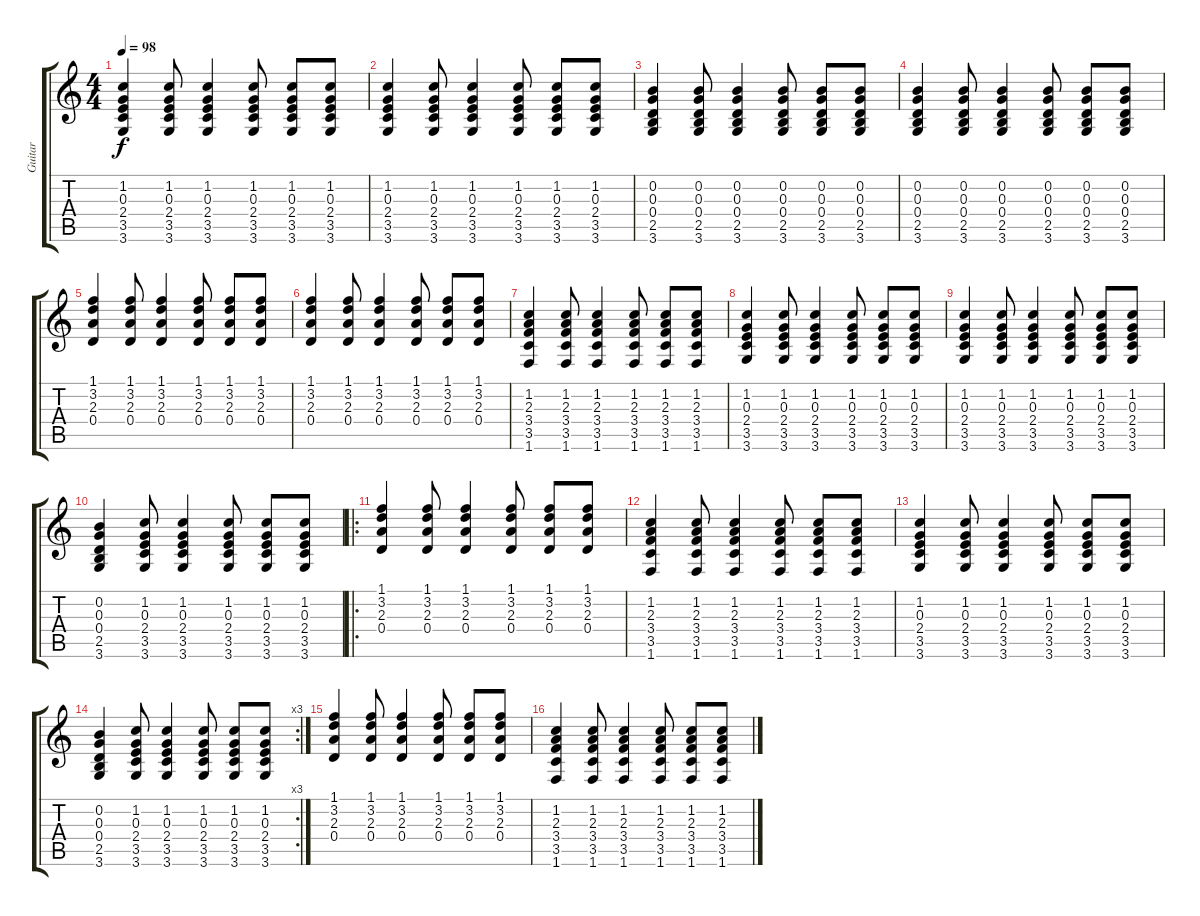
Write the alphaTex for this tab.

\track ("Guitar" "Guitar") {instrument acousticguitarsteel}
\staff {score tabs}
\tuning (E4 B3 G3 D3 A2 E2) {hide}
\ts (4 4)
\tempo 98
\clef g2
\ks c
(1.2 0.3 2.4 3.5 3.6).4{dy f} (1.2 0.3 2.4 3.5 3.6).8 (1.2 0.3 2.4 3.5 3.6).4 (1.2 0.3 2.4 3.5 3.6).8 (1.2 0.3 2.4 3.5 3.6).8 (1.2 0.3 2.4 3.5 3.6).8 |
(1.2 0.3 2.4 3.5 3.6).4 (1.2 0.3 2.4 3.5 3.6).8 (1.2 0.3 2.4 3.5 3.6).4 (1.2 0.3 2.4 3.5 3.6).8 (1.2 0.3 2.4 3.5 3.6).8 (1.2 0.3 2.4 3.5 3.6).8 |
(0.2 0.3 0.4 2.5 3.6).4 (0.2 0.3 0.4 2.5 3.6).8 (0.2 0.3 0.4 2.5 3.6).4 (0.2 0.3 0.4 2.5 3.6).8 (0.2 0.3 0.4 2.5 3.6).8 (0.2 0.3 0.4 2.5 3.6).8 |
(0.2 0.3 0.4 2.5 3.6).4 (0.2 0.3 0.4 2.5 3.6).8 (0.2 0.3 0.4 2.5 3.6).4 (0.2 0.3 0.4 2.5 3.6).8 (0.2 0.3 0.4 2.5 3.6).8 (0.2 0.3 0.4 2.5 3.6).8 |
(1.1 3.2 2.3 0.4).4 (1.1 3.2 2.3 0.4).8 (1.1 3.2 2.3 0.4).4 (1.1 3.2 2.3 0.4).8 (1.1 3.2 2.3 0.4).8 (1.1 3.2 2.3 0.4).8 |
(1.1 3.2 2.3 0.4).4 (1.1 3.2 2.3 0.4).8 (1.1 3.2 2.3 0.4).4 (1.1 3.2 2.3 0.4).8 (1.1 3.2 2.3 0.4).8 (1.1 3.2 2.3 0.4).8 |
(1.2 2.3 3.4 3.5 1.6).4 (1.2 2.3 3.4 3.5 1.6).8 (1.2 2.3 3.4 3.5 1.6).4 (1.2 2.3 3.4 3.5 1.6).8 (1.2 2.3 3.4 3.5 1.6).8 (1.2 2.3 3.4 3.5 1.6).8 |
(1.2 0.3 2.4 3.5 3.6).4 (1.2 0.3 2.4 3.5 3.6).8 (1.2 0.3 2.4 3.5 3.6).4 (1.2 0.3 2.4 3.5 3.6).8 (1.2 0.3 2.4 3.5 3.6).8 (1.2 0.3 2.4 3.5 3.6).8 |
(1.2 0.3 2.4 3.5 3.6).4 (1.2 0.3 2.4 3.5 3.6).8 (1.2 0.3 2.4 3.5 3.6).4 (1.2 0.3 2.4 3.5 3.6).8 (1.2 0.3 2.4 3.5 3.6).8 (1.2 0.3 2.4 3.5 3.6).8 |
(0.2 0.3 0.4 2.5 3.6).4 (1.2 0.3 2.4 3.5 3.6).8 (1.2 0.3 2.4 3.5 3.6).4 (1.2 0.3 2.4 3.5 3.6).8 (1.2 0.3 2.4 3.5 3.6).8 (1.2 0.3 2.4 3.5 3.6).8 |
\ro
(1.1 3.2 2.3 0.4).4 (1.1 3.2 2.3 0.4).8 (1.1 3.2 2.3 0.4).4 (1.1 3.2 2.3 0.4).8 (1.1 3.2 2.3 0.4).8 (1.1 3.2 2.3 0.4).8 |
(1.2 2.3 3.4 3.5 1.6).4 (1.2 2.3 3.4 3.5 1.6).8 (1.2 2.3 3.4 3.5 1.6).4 (1.2 2.3 3.4 3.5 1.6).8 (1.2 2.3 3.4 3.5 1.6).8 (1.2 2.3 3.4 3.5 1.6).8 |
(1.2 0.3 2.4 3.5 3.6).4 (1.2 0.3 2.4 3.5 3.6).8 (1.2 0.3 2.4 3.5 3.6).4 (1.2 0.3 2.4 3.5 3.6).8 (1.2 0.3 2.4 3.5 3.6).8 (1.2 0.3 2.4 3.5 3.6).8 |
\rc 3
(0.2 0.3 0.4 2.5 3.6).4 (1.2 0.3 2.4 3.5 3.6).8 (1.2 0.3 2.4 3.5 3.6).4 (1.2 0.3 2.4 3.5 3.6).8 (1.2 0.3 2.4 3.5 3.6).8 (1.2 0.3 2.4 3.5 3.6).8 |
(1.1 3.2 2.3 0.4).4 (1.1 3.2 2.3 0.4).8 (1.1 3.2 2.3 0.4).4 (1.1 3.2 2.3 0.4).8 (1.1 3.2 2.3 0.4).8 (1.1 3.2 2.3 0.4).8 |
(1.2 2.3 3.4 3.5 1.6).4 (1.2 2.3 3.4 3.5 1.6).8 (1.2 2.3 3.4 3.5 1.6).4 (1.2 2.3 3.4 3.5 1.6).8 (1.2 2.3 3.4 3.5 1.6).8 (1.2 2.3 3.4 3.5 1.6).8
